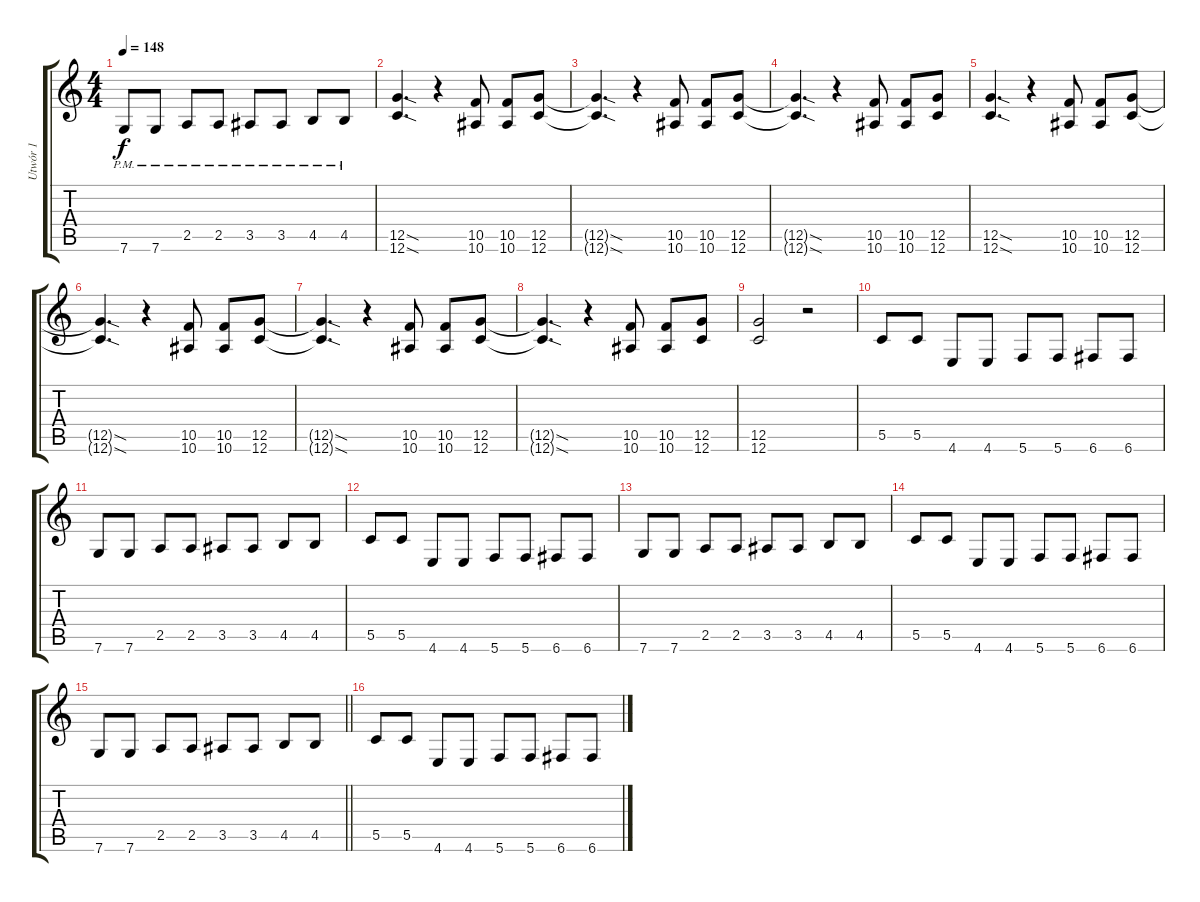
\track ("Utwór 1" "Utwór 1") {instrument distortionguitar}
\staff {score tabs}
\tuning (D4 A3 F3 C3 G2 C2) {hide}
\ts (4 4)
\tempo 148
\clef g2
\ks c
7.6{pm}.8{dy f} 7.6{pm}.8 2.5{pm}.8 2.5{pm}.8 3.5{pm}.8 3.5{pm}.8 4.5{pm}.8 4.5{pm}.8 |
(12.5{sod} 12.6{sod}).4{d} r.4 (10.5 10.6).8 (10.5 10.6).8 (12.5 12.6).8 |
(12.5{sod t} 12.6{sod t}).4{d} r.4 (10.5 10.6).8 (10.5 10.6).8 (12.5 12.6).8 |
(12.5{sod t} 12.6{sod t}).4{d} r.4 (10.5 10.6).8 (10.5 10.6).8 (12.5 12.6).8 |
(12.5{sod} 12.6{sod}).4{d} r.4 (10.5 10.6).8 (10.5 10.6).8 (12.5 12.6).8 |
(12.5{sod t} 12.6{sod t}).4{d} r.4 (10.5 10.6).8 (10.5 10.6).8 (12.5 12.6).8 |
(12.5{sod t} 12.6{sod t}).4{d} r.4 (10.5 10.6).8 (10.5 10.6).8 (12.5 12.6).8 |
(12.5{sod t} 12.6{sod t}).4{d} r.4 (10.5 10.6).8 (10.5 10.6).8 (12.5 12.6).8 |
(12.5 12.6).2 r.2 |
5.5.8 5.5.8 4.6.8 4.6.8 5.6.8 5.6.8 6.6.8 6.6.8 |
7.6.8 7.6.8 2.5.8 2.5.8 3.5.8 3.5.8 4.5.8 4.5.8 |
5.5.8 5.5.8 4.6.8 4.6.8 5.6.8 5.6.8 6.6.8 6.6.8 |
7.6.8 7.6.8 2.5.8 2.5.8 3.5.8 3.5.8 4.5.8 4.5.8 |
5.5.8 5.5.8 4.6.8 4.6.8 5.6.8 5.6.8 6.6.8 6.6.8 |
\barLineRight lightlight
7.6.8 7.6.8 2.5.8 2.5.8 3.5.8 3.5.8 4.5.8 4.5.8 |
5.5.8 5.5.8 4.6.8 4.6.8 5.6.8 5.6.8 6.6.8 6.6.8
